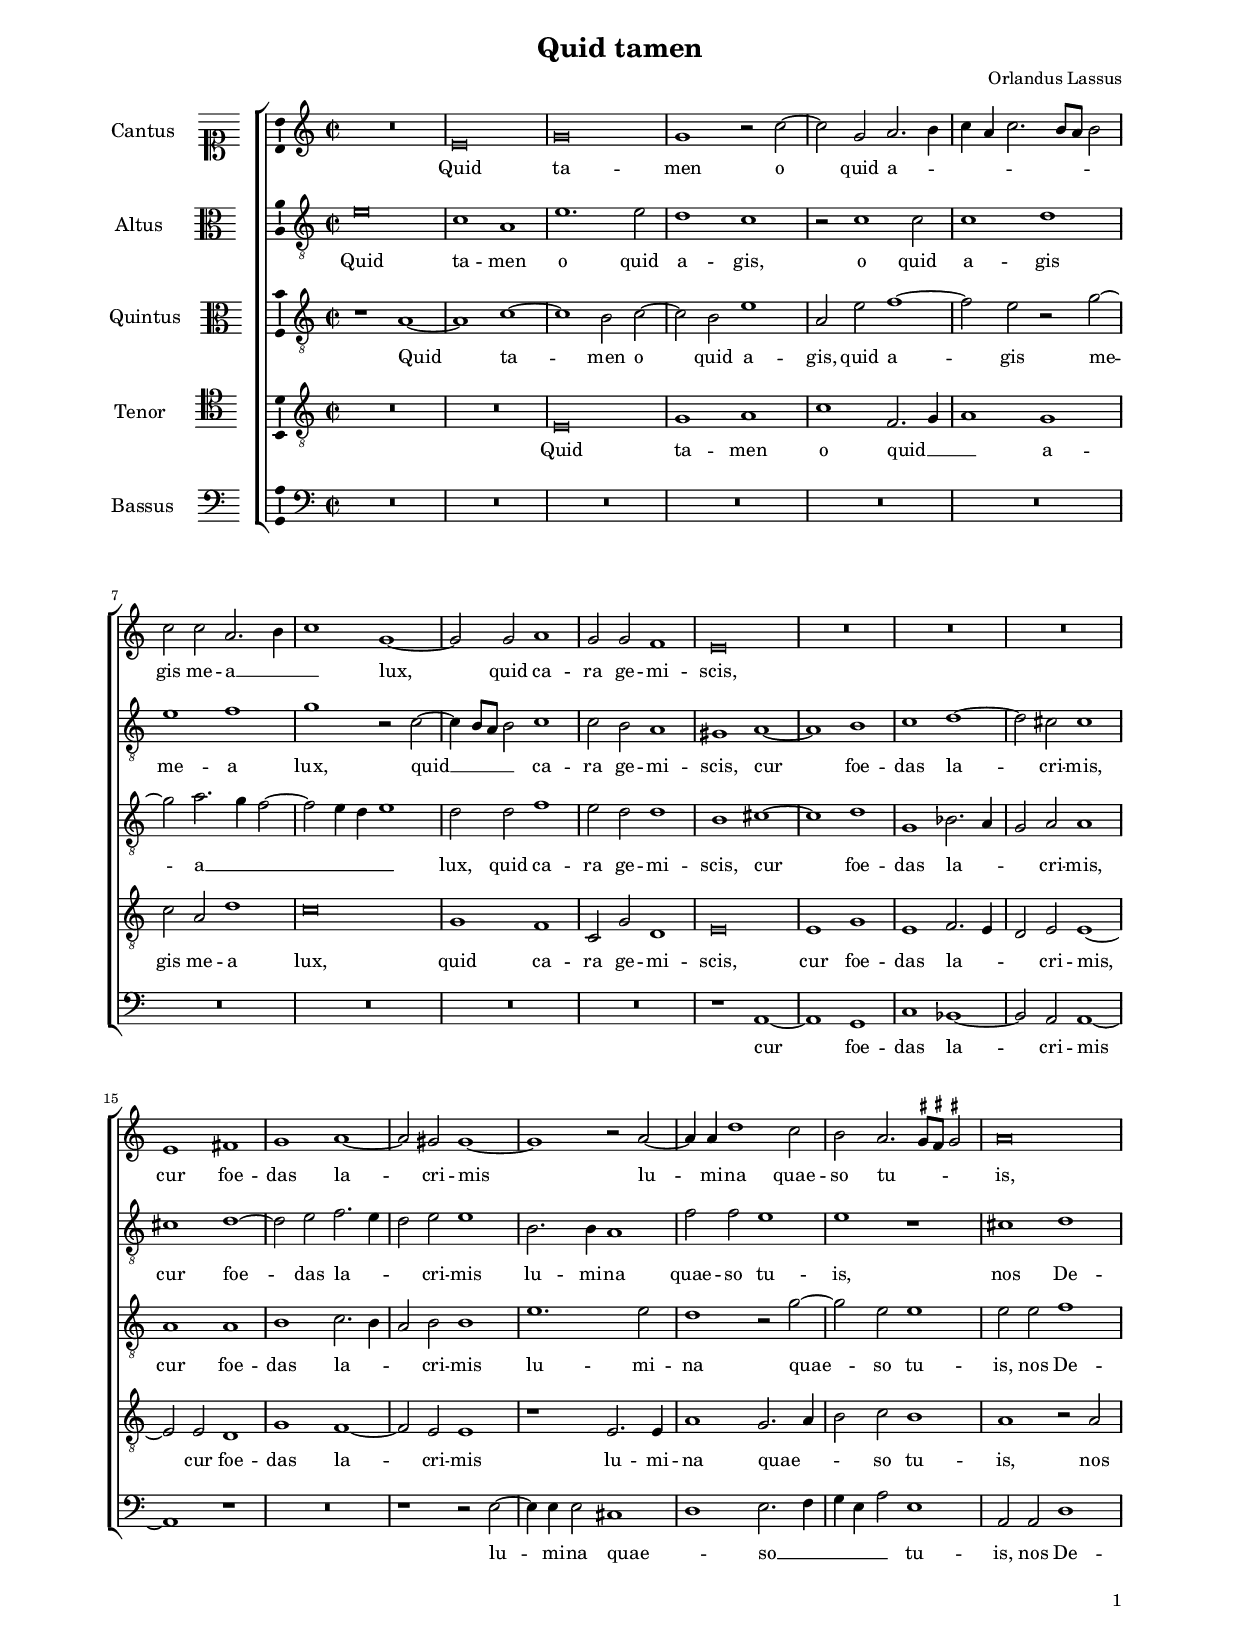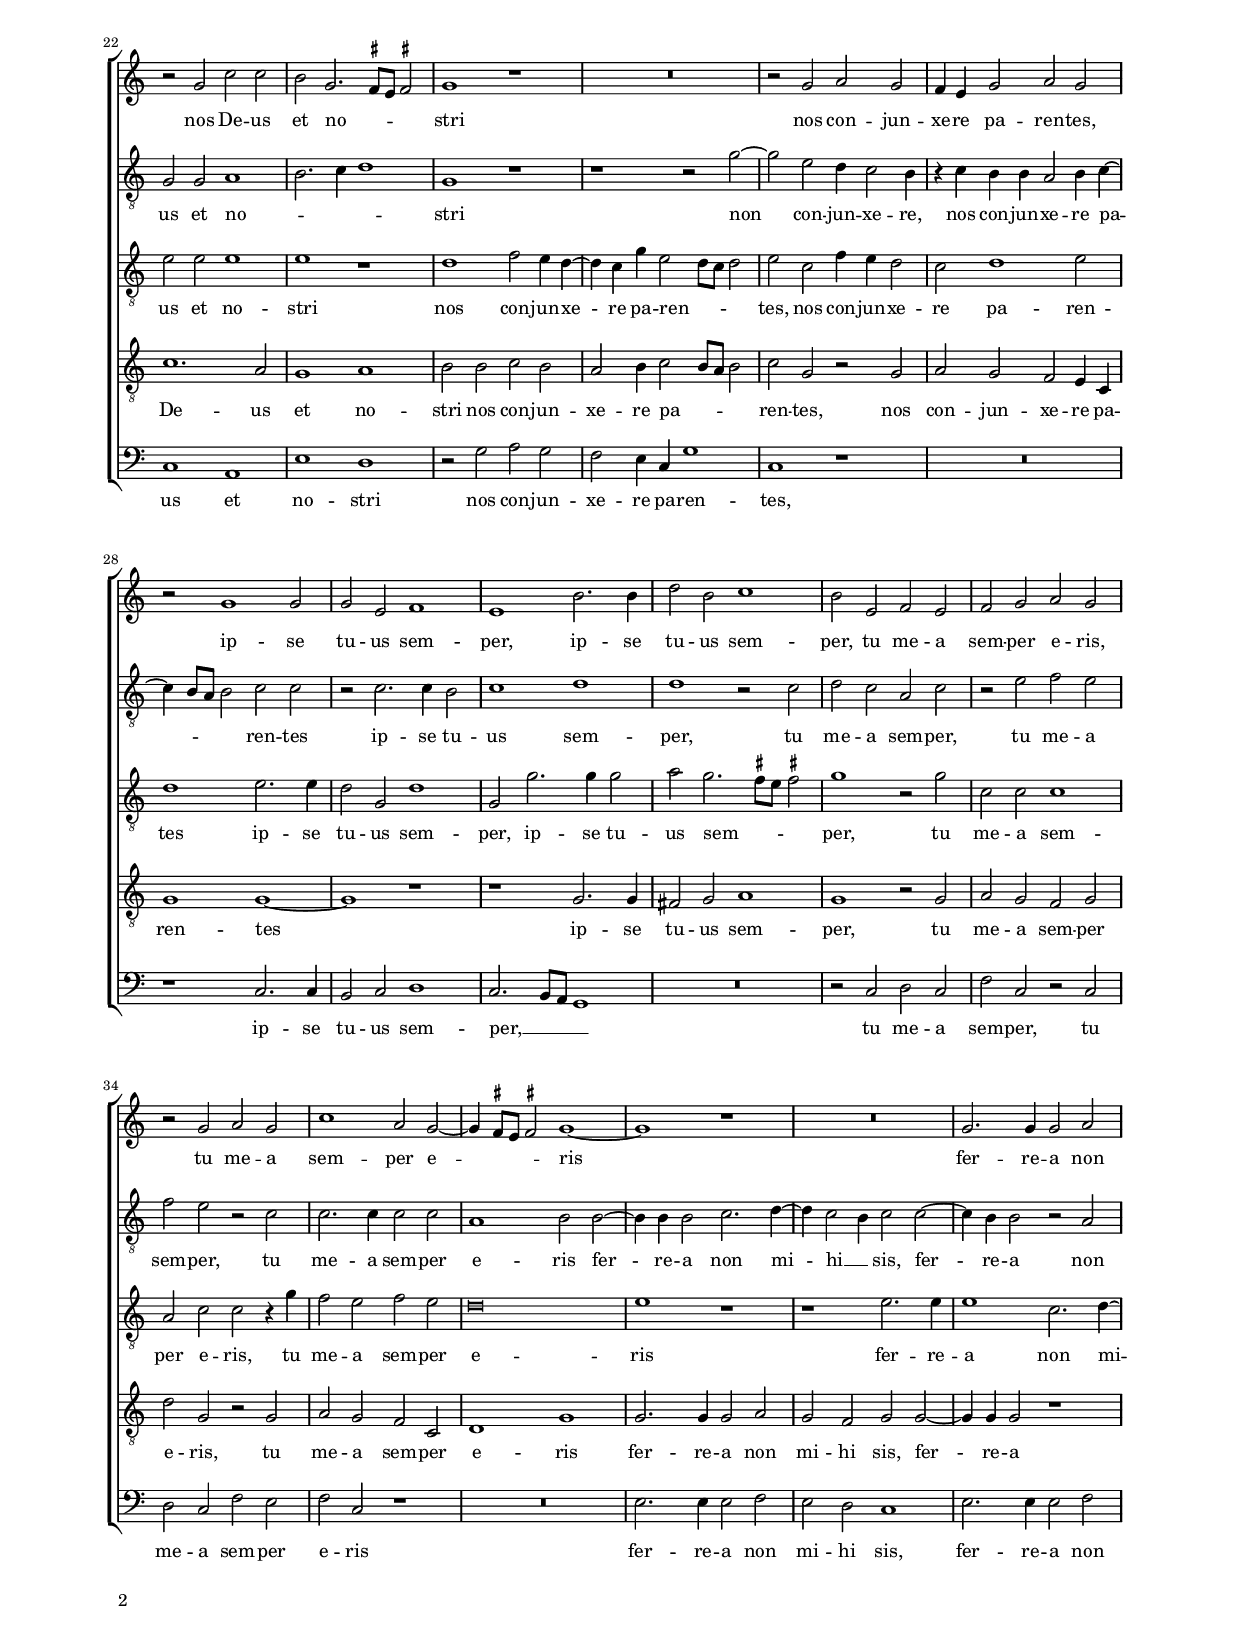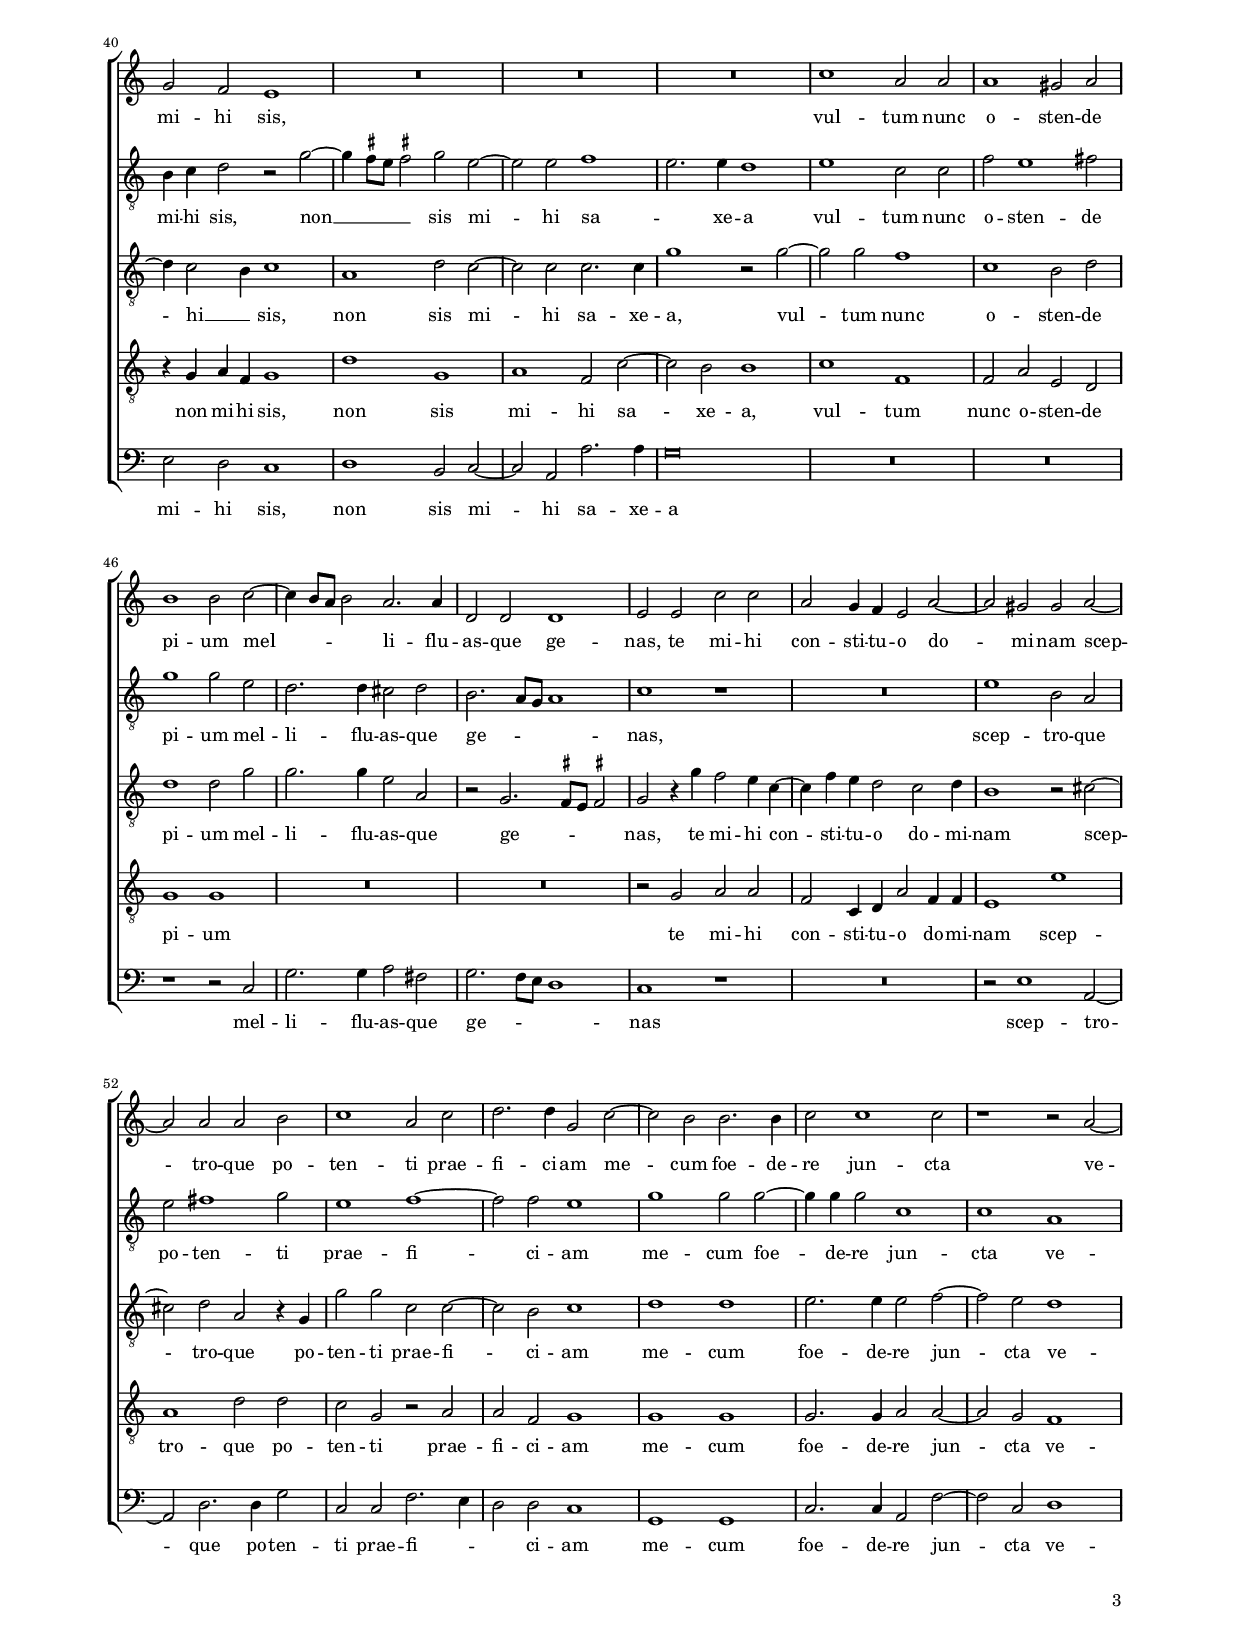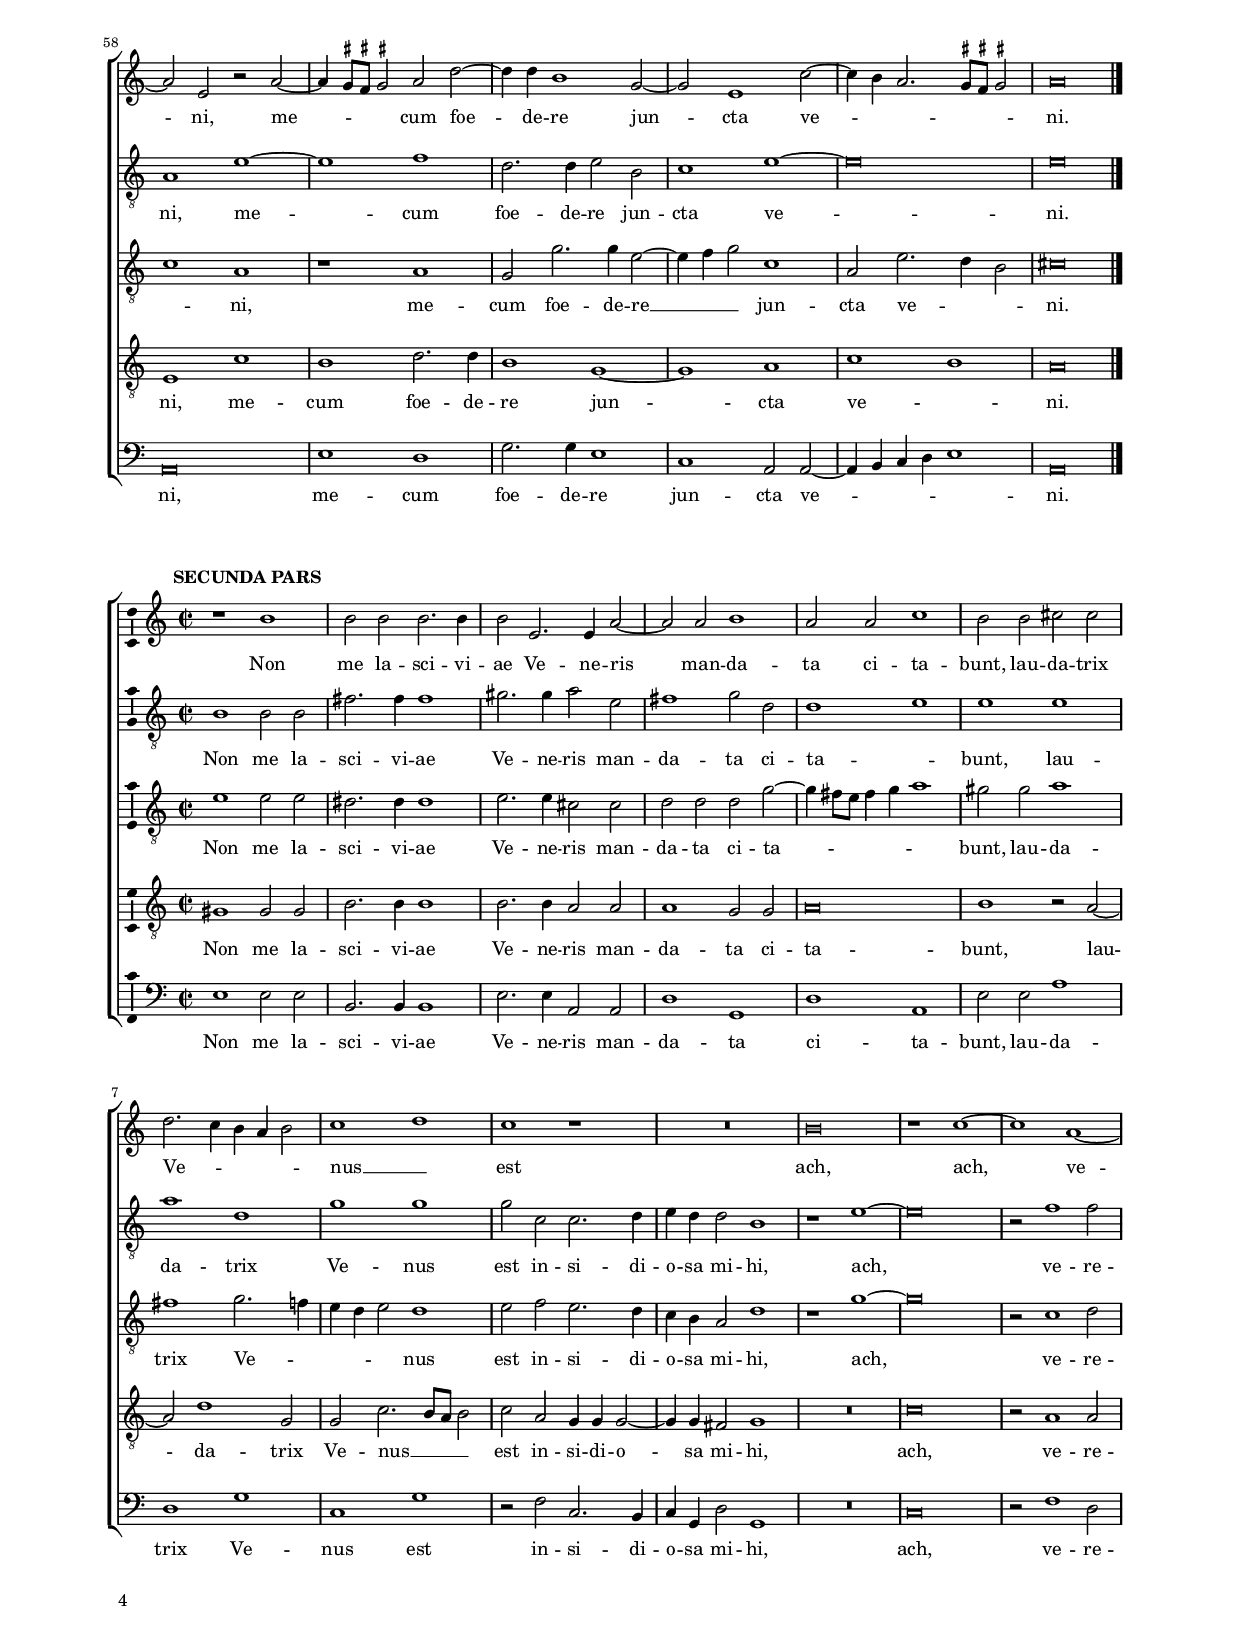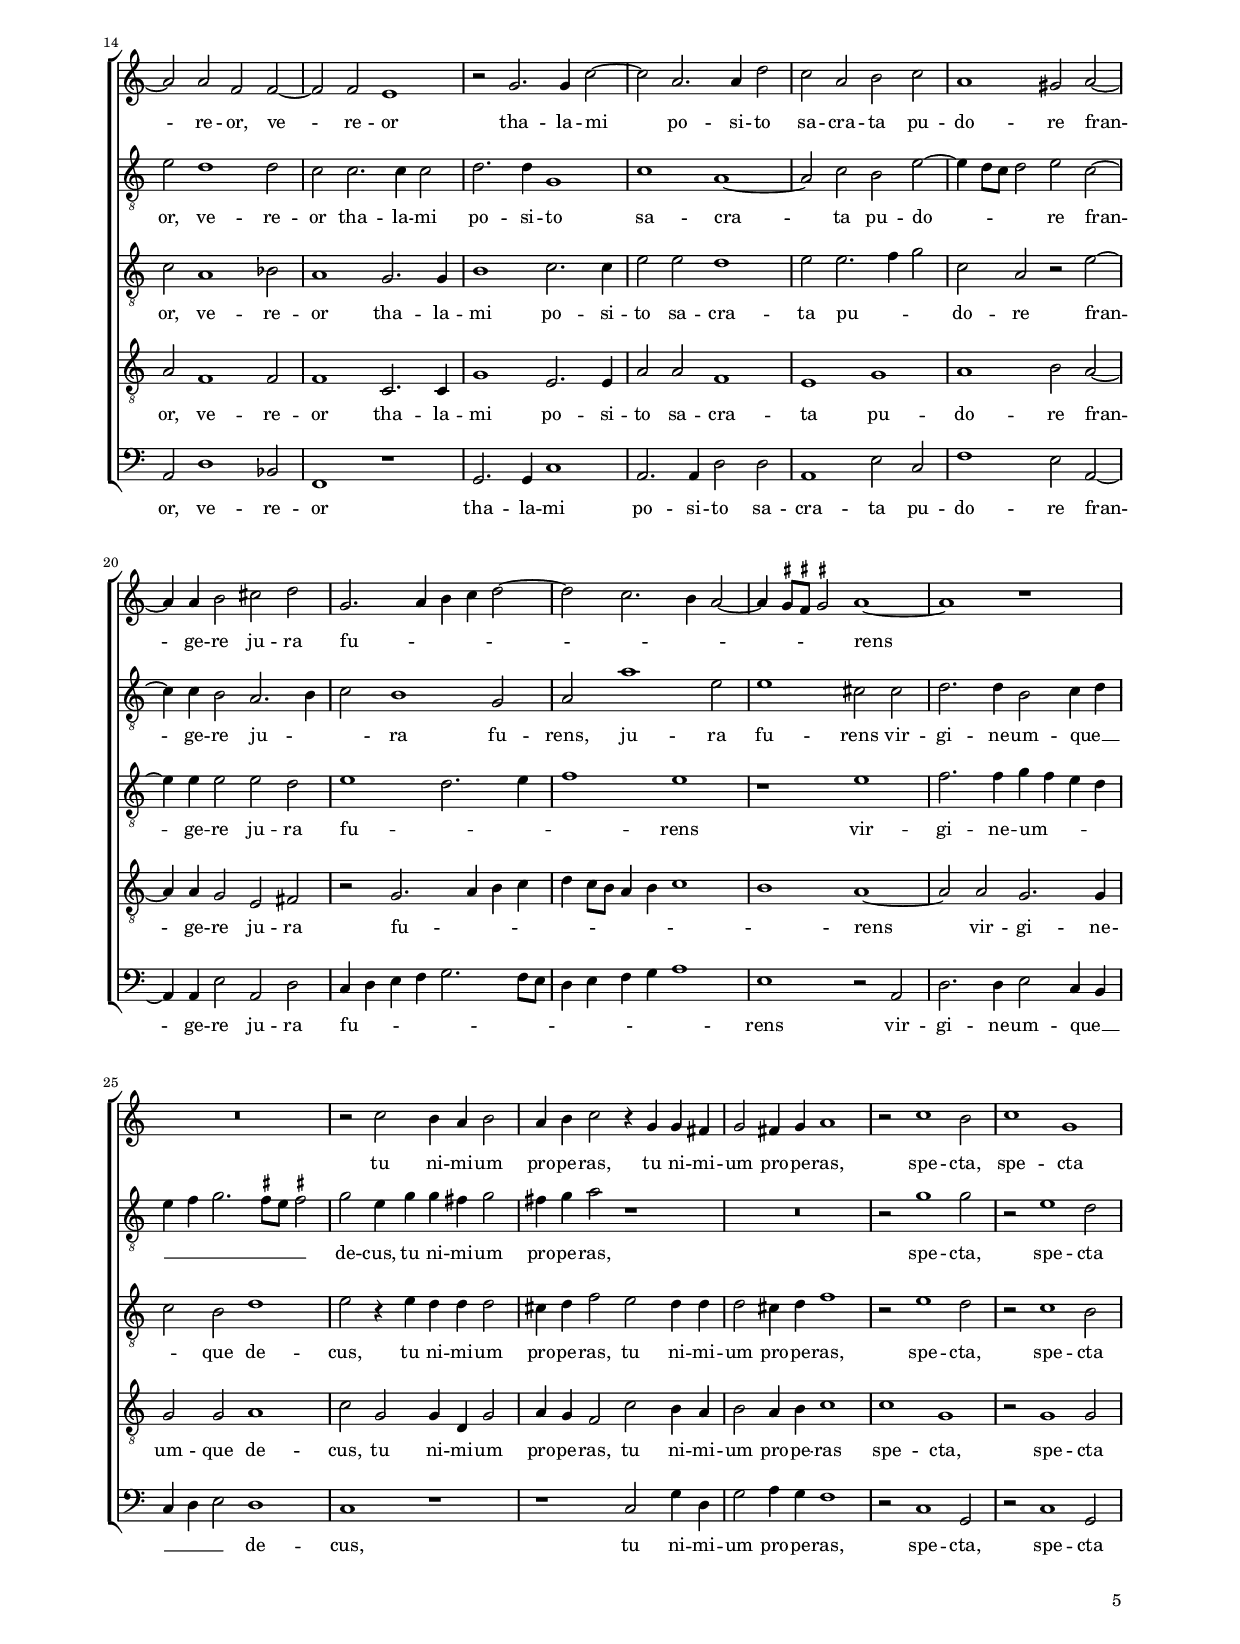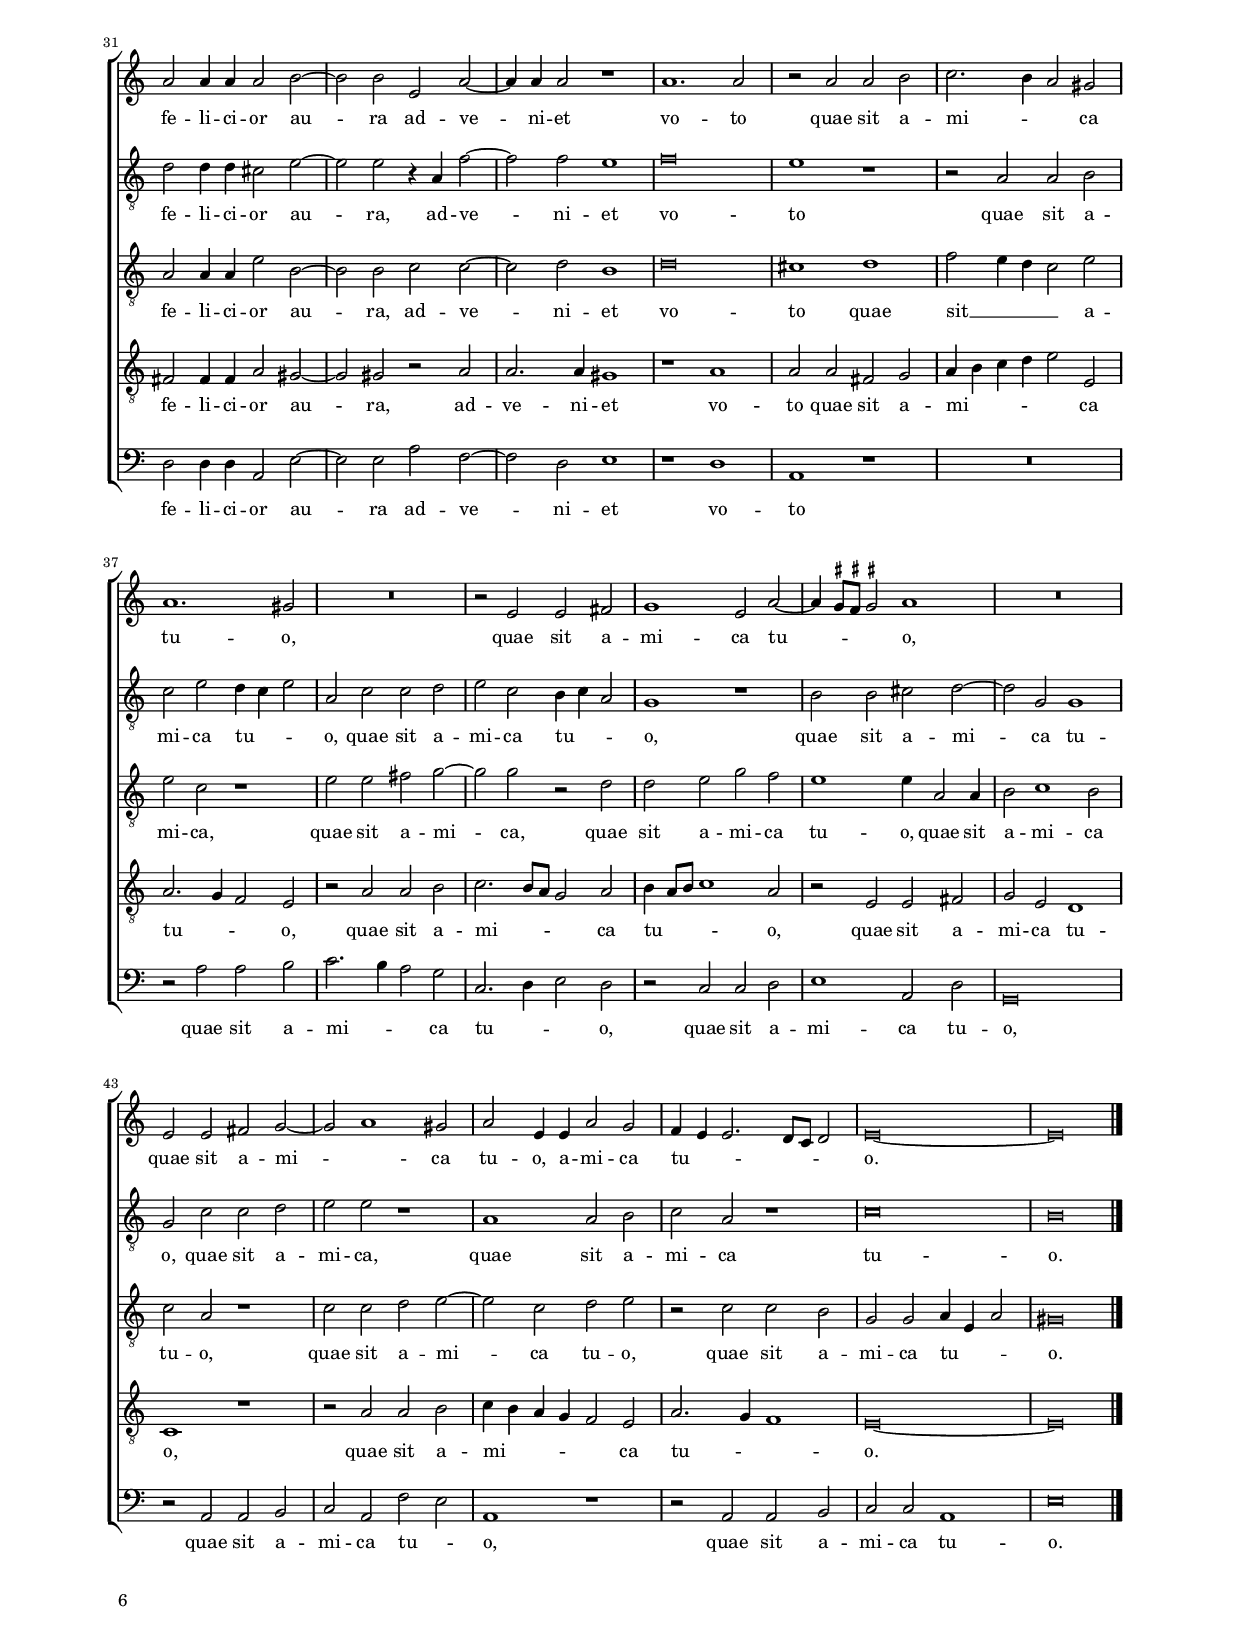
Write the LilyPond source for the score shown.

\header
{
  title="Quid tamen"
  composer=\markup { \column { "Orlandus Lassus" \vspace #0.5 } }
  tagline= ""
}

\version "2.24.0"
\include "deutsch.ly"
#(set-global-staff-size 15)
% #(set-default-paper-size "letter")
#(ly:set-option 'point-and-click #f)

	
	ficta = { \once \set suggestAccidentals = ##t }
	
	forget = #(define-music-function (music) (ly:music?) #{
		\accidentalStyle forget
		$music
		\accidentalStyle default
		#})



\paper
	{
	top-margin = 1.8 \cm
	bottom-margin = 1.2 \cm
	left-margin = 2 \cm
	right-margin = 2 \cm
	ragged-bottom = ##f
	ragged-last-bottom = ##f
	print-page-number = ##f
	score-system-spacing = #'((basic-distance . 16) (minimum-distance . 14) (padding . 5) (strechability . 150))
	system-system-spacing = #'((basic-distance . 16) (minimum-distance . 14) (padding . 5) (strechability . 150))
	oddFooterMarkup=\markup   \fill-line { "" \fromproperty #'page:page-number-string }
	evenFooterMarkup=\markup  \fill-line { \fromproperty #'page:page-number-string "" }
	last-bottom-spacing = #'((basic-distance . 12) (minimum-distance . 7) (padding . 4))
	systems-per-page = 3
%	min-systems-per-page = 3
	}

global = {
	\key c \major
	\time 2/2 \set Score.measureLength = #(ly:make-moment 2/1)
	\skip 1*2*63 \bar "|."
	}
	

incipitcantus = \markup { \score {
	{
	\set Staff.instrumentName = \markup { \fontsize #1 "Cantus" }
	\key c \major
	\clef soprano
	s4 \bar ""
	}
	\layout  {
	raggedright = ##t
	indent = 1.8 \cm
	line-width = 2.5 \cm
	\context { \Staff \remove Time_signature_engraver }
	\override Staff.Clef.Y-extent = #'(0 . 0)
	}} \hspace #1 }
      
      
incipitaltus = \markup { \score {
	{
	\set Staff.instrumentName = \markup { \fontsize #1 "Altus" }
	\key c \major
	\clef alto
	s4 \bar ""
	}
	\layout  {
	raggedright = ##t
	indent = 1.8 \cm
	line-width = 2.5 \cm
	\context { \Staff \remove Time_signature_engraver }
	\override Staff.Clef.Y-extent = #'(0 . 0)
	}} \hspace #1 }

	  
incipitquintus = \markup { \score {
	{
	\set Staff.instrumentName = \markup { \fontsize #1 "Quintus" }
	\key c \major
	\clef alto
	s4 \bar ""
	}
	\layout  {
	raggedright = ##t
	indent = 1.8 \cm
	line-width = 2.5 \cm
	\context { \Staff \remove Time_signature_engraver }
	\override Staff.Clef.Y-extent = #'(0 . 0)
	}} \hspace #1 }
      

incipittenor = \markup { \score {
	{
	\set Staff.instrumentName = \markup { \fontsize #1 "Tenor" }
	\key c \major
	\clef tenor
	s4 \bar ""
	}
	\layout  {
	raggedright = ##t
	indent = 1.8 \cm
	line-width = 2.5 \cm
	\context { \Staff \remove Time_signature_engraver }
	\override Staff.Clef.Y-extent = #'(0 . 0)
	}} \hspace #1 }
      

      
incipitbassus = \markup { \score {
	{
	\set Staff.instrumentName = \markup { \fontsize #1 "Bassus" }
	\key c \major
	\clef bass
	s4 \bar ""
	}
	\layout  {
	raggedright = ##t
	indent = 1.8 \cm
	line-width = 2.5 \cm
	\context { \Staff \remove Time_signature_engraver }
	\override Staff.Clef.Y-extent = #'(0 . 0)
	}} \hspace #1 }


cantus =  \relative c''
	{
	R\breve
	e,\breve
	g\breve
	g1 r2 c~
%5
	c2 g a2. h4 |
	c4 a c2. h8 a h2
	c2 c a2. h4
	c1 g~
	g2 g a1
%10
	g2 g f1 |
	e\breve
	R\breve
	R\breve
	R\breve
%15
	e1 fis |
	g1 a~
	a2 gis gis1~
	gis1 r2 a~
	a4 a d1 c2
%20
	h2 a2. \ficta gis8 \ficta fis \ficta gis!2 |
	a\breve
	r2 g c c
	h2 g2. \ficta fis8 e \ficta fis!2
	g1 r
%25
	R\breve |
	r2 g a g
	f4 e g2 a g
	r2 g1 g2
	g2 e f1
%30
	e1 h'2. h4 |
	d2 h c1
	h2 e, f e
	f2 g a g
	r2 g a g
%35
	c1 a2 g~ |
	g4 \ficta fis8 e \ficta fis!2 g1~
	g1 r
	R\breve
	g2. g4 g2 a
%40
	g2 f e1 |
	R\breve
	R\breve
	R\breve
	c'1 a2 a
%45
	a1 gis2 a |
	h1 h2 c~
	c4 h8 a h2 a2. a4
	d,2 d d1
	e2 e c' c
%50
	a2 g4 f e2 a~ |
	a2 gis gis a~
	a2 a a h
	c1 a2 c
	d2. d4 g,2 c~
%55
	c2 h h2. h4 |
	c2 c1 c2
	r1 r2 a~
	a2 e r a~
	a4 \ficta gis8 \ficta fis \ficta gis!2 a d~
%60
	d4 d h1 g2~ |
	g2 e1 c'2~
	c4 h a2. \ficta gis8 \ficta fis \ficta gis!2
	a\breve |
	}


altus =  \relative c'
	{
	e\breve
	c1 a
	e'1. e2
	d1 c
%5
	r2 c1 c2 |
	c1 d
	e1 f
	g1 r2 c,~
	c4 h8 a h2 c1
%10
	c2 h a1 |
	gis1 a~
	a1 h
	c1 d~
	d2 cis cis1
%15
	cis1 d~ |
	d2 e f2. e4
	d2 e e1
	h2. h4 a1
	f'2 f e1
%20
	e1 r |
	cis1 d
	g,2 g a1
	h2. c4 d1
	g,1 r
%25
	r1 r2 g'~ |
	g2 e d4 c2 h4
	r4 c h h a2 h4 c~
	c4 h8 a h2 c c
	r2 c2. c4 h2
%30
	c1 d |
	d1 r2 c
	d2 c a c
	r2 e f e
	f2 e r c
%35
	c2. c4 c2 c |
	a1 h2 h~
	h4 h h2 c2. d4~
	d4 c2 h4 c2 c~
	c4 h h2 r a
%40
	h4 c d2 r g~ |
	g4 \ficta fis8 e \ficta fis!2 g e~
	e2 e f1
	e2. e4 d1
	e1 c2 c
%45
	f2 e1 fis2 |
	g1 g2 e
	d2. d4 cis2 d
	h2. a8 g a1
	c1 r
%50
	R\breve |
	e1 h2 a
	e'2 fis1 g2
	e1 f~
	f2 f e1
%55
	g1 g2 g~ |
	g4 g g2 c,1
	c1 a
	a1 e'~
	e1 f
%60
	d2. d4 e2 h |
	c1 e~
	e\breve
	e\breve |
	}


quintus =  \relative c'
	{
	r1 a~
	a1 c~
	c1 h2 c~
	c2 h e1
%5
	a,2 e' f1~ |
	f2 e r g~
	g2 a2. g4 f2~
	f2 e4 d e1
	d2 d f1
%10
	e2 d d1 |
	h1 cis~
	cis1 d
	g,1 b2. a4
	g2 a a1
%15
	a1 a |
	h1 c2. h4
	a2 h h1
	e1. e2
	d1 r2 g~
%20
	g2 e e1 |
	e2 e f1
	e2 e e1
	e1 r
	d1 f2 e4 d~
%25
	d4 c g' e2 d8 c d2 |
	e2 c f4 e d2
	c2 d1 e2
	d1 e2. e4
	d2 g, d'1
%30
	g,2 g'2. g4 g2 |
	a2 g2. \ficta fis8 e \ficta fis!2
	g1 r2 g
	c,2 c c1
	a2 c c r4 g'
%35
	f2 e f2 e |
	d\breve
	e1 r
	r1 e2. e4
	e1 c2. d4~
%40
	d4 c2 h4 c1 |
	a1 d2 c~
	c2 c c2. c4
	g'1 r2 g~
	g2 g f1
%45
	c1 h2 d |
	d1 d2 g
	g2. g4 e2 a,
	r2 g2. \ficta fis8 e \ficta fis!2
	g2 r4 g' f2 e4 c~
%50
	c4 f e d2 c d4 |
	h1 r2 cis~
	cis2 d a r4 g
	g'2 g c, c~
	c2 h c1
%55
	d1 d |
	e2. e4 e2 f~
	f2 e d1
	c1 a
	r1 a
%60
	g2 g'2. g4 e2~ |
	e4 f g2 c,1
	a2 e'2. d4 h2
	cis\breve |
	}


tenor  =  \relative c'
	{
	R\breve
	R\breve
	e,\breve
	g1 a
%5
	c1 f,2. g4 |
	a1 g
	c2 a d1
	c\breve
	g1 f
%10
	c2 g' d1 |
	e\breve
	e1 g
	e1 f2. e4
	d2 e e1~
%15
	e2 e d1 |
	g1 f~
	f2 e e1
	r1 e2. e4
	a1 g2. a4
%20
	h2 c h1 |
	a1 r2 a
	c1. a2
	g1 a
	h2 h c h
%25
	a2 h4 c2 h8 a h2 |
	c2 g r g
	a2 g f e4 c
	g'1 g~
	g1 r
%30
	r1 g2. g4 |
	fis2 g a1
	g1 r2 g
	a2 g f g
	d'2 g, r g
%35
	a2 g f c |
	d1 g
	g2. g4 g2 a
	g2 f g g~
	g4 g g2 r1
%40
	r4 g a f g1 |
	d'1 g,
	a1 f2 c'~
	c2 h h1
	c1 f,
%45
	f2 a e d |
	g1 g
	R\breve
	R\breve
	r2 g a a
%50
	f2 c4 d a'2 f4 f |
	e1 e'
	a,1 d2 d
	c2 g r a
	a2 f g1
%55
	g1 g |
	g2. g4 a2 a~
	a2 g f1
	e1 c'
	h1 d2. d4
%60
	h1 g~ |
	g1 a
	c1 h
	a\breve |
	}


bassus  =  \relative c
	{
	R\breve
	R\breve
	R\breve
	R\breve
%5
	R\breve |
	R\breve
	R\breve
	R\breve
	R\breve
%10
	R\breve |
	r1 a~
	a1 g
	c1 b~
	b2 a a1~
%15
	a1 r |
	R\breve
	r1 r2 e'~
	e4 e e2 cis1
	d1 e2. f4
%20
	g4 e a2 e1 |
	a,2 a d1
	c1 a
	e'1 d
	r2 g a g
%25
	f2 e4 c g'1 |
	c,1 r
	R\breve
	r1 c2. c4
	h2 c d1
%30
	c2. h8 a g1 |
	R\breve
	r2 c d c
	f2 c r c
	d2 c f e
%35
	f2 c r1 |
	R\breve
	e2. e4 e2 f
	e2 d c1
	e2. e4 e2 f
%40
	e2 d c1 |
	d1 h2 c~
	c2 a a'2. a4
	g\breve
	R\breve
%45
	R\breve |
	r1 r2 c,
	g'2. g4 a2 fis
	g2. f8 e d1
	c1 r
%50
	R\breve |
	r2 e1 a,2~
	a2 d2. d4 g2
	c,2 c f2. e4
	d2 d c1
%55
	g1 g |
	c2. c4 a2 f'~
	f2 c d1
	a\breve
	e'1 d
%60
	g2. g4 e1 |
	c1 a2 a~
	a4 h c d e1
	a,\breve |
	}


lyricscantus = \lyricmode {
	Quid ta -- men o quid a -- _ _ _ _ _ _ _ gis me -- a __ _ _ lux,
	quid ca -- ra ge -- mi -- scis,
	cur foe -- das la -- cri -- mis
	lu -- mi -- na quae -- so tu -- _ _ _ is,
	nos De -- us et no -- _ _ _ stri
	nos con -- jun -- xe -- re pa -- ren -- tes,
	ip -- se tu -- us sem -- per,
	ip -- se tu -- us sem -- per,
	tu me -- a sem -- per e -- ris,
	tu me -- a sem -- per e -- _ _ _ ris
	fer -- re -- a non mi -- hi sis,
	vul -- tum nunc o -- sten -- de pi -- um
	mel -- _ _ _ li -- flu -- as -- que ge -- nas,
	te mi -- hi con -- sti -- tu -- o do -- mi -- nam
	scep -- tro -- que po -- ten -- ti prae -- fi -- ci -- am
	me -- cum foe -- de -- re jun -- cta ve -- ni,
	me -- _ _ _ cum foe -- de -- re jun -- cta ve -- _ _ _ _ _ ni.
	}


lyricsaltus = \lyricmode {
	Quid ta -- men o quid a -- gis,
	o quid a -- gis
	me -- a lux,
	quid __ _ _ _ ca -- ra ge -- mi -- scis,
	cur foe -- das la -- cri -- mis,
	cur foe -- das la -- _ _ cri -- mis
	lu -- mi -- na quae -- so tu -- is,
	nos De -- us et no -- _ _ _ stri
	non con -- jun -- xe -- re,
	nos con -- jun -- xe -- re pa -- _ _ _ ren -- tes
	ip -- se tu -- us sem -- per,
	tu me -- a sem -- per,
	tu me -- a sem -- per,
	tu me -- a sem -- per e -- ris
	fer -- re -- a non mi -- hi __ _ sis,
	fer -- re -- a non mi -- hi sis,
	non __ _ _ _ sis mi -- hi sa -- _ xe -- a
	vul -- tum nunc o -- sten -- de pi -- um
	mel -- li -- flu -- as -- que ge -- _ _ _ nas,
	scep -- tro -- que po -- ten -- ti prae -- fi -- ci -- am
	me -- cum foe -- de -- re jun -- cta ve -- ni,
	me -- cum foe -- de -- re jun -- cta ve -- ni.
	}


lyricsquintus = \lyricmode {
	Quid ta -- men o quid a -- gis,
	quid a -- gis
	me -- a __ _ _ _ _ _ lux,
	quid ca -- ra ge -- mi -- scis,
	cur foe -- das la -- _ _ cri -- mis,
	cur foe -- das la -- _ _ cri -- mis
	lu -- mi -- na quae -- so tu -- is,
	nos De -- us et no -- stri
	nos con -- jun -- xe -- re pa -- ren -- _ _ _ tes,
	nos con -- jun -- xe -- re pa -- ren -- tes
	ip -- se tu -- us sem -- per,
	ip -- se tu -- us sem -- _ _ _ per,
	tu me -- a sem -- per e -- ris,
	tu me -- a sem -- per e -- ris
	fer -- re -- a non mi -- hi __ _ sis,
	non sis mi -- hi sa -- xe -- a,
	vul -- tum nunc o -- sten -- de pi -- um
	mel -- li -- flu -- as -- que ge -- _ _ _ nas,
	te mi -- hi con -- sti -- tu -- o do -- mi -- nam
	scep -- tro -- que po -- ten -- ti prae -- fi -- ci -- am
	me -- cum foe -- de -- re jun -- cta ve -- _ ni,
	me -- cum foe -- de -- re __ _ _ jun -- cta ve -- _ _ ni.
	}


lyricstenor = \lyricmode {
	Quid ta -- men o quid __ _ _ a -- gis me -- a lux,
	quid ca -- ra ge -- mi -- scis,
	cur foe -- das la -- _ _ cri -- mis,
	cur foe -- das la -- cri -- mis
	lu -- mi -- na quae -- _ _ so tu -- is,
	nos De -- us et no -- stri
	nos con -- jun -- xe -- re pa -- _ _ _ ren -- tes,
	nos con -- jun -- xe -- re pa -- ren -- tes
	ip -- se tu -- us sem -- per,
	tu me -- a sem -- per e -- ris,
	tu me -- a sem -- per e -- ris
	fer -- re -- a non mi -- hi sis,
	fer -- re -- a non mi -- hi sis,
	non sis mi -- hi sa -- xe -- a,
	vul -- tum nunc o -- sten -- de pi -- um
	te mi -- hi con -- sti -- tu -- o do -- mi -- nam
	scep -- tro -- que po -- ten -- ti prae -- fi -- ci -- am
	me -- cum foe -- de -- re jun -- cta ve -- ni,
	me -- cum foe -- de -- re jun -- cta ve -- _ ni.
	}


lyricsbassus = \lyricmode {
	cur foe -- das la -- cri -- mis
	lu -- mi -- na quae -- _ so __ _ _ _ _ tu -- is,
	nos De -- us et no -- stri
	nos con -- jun -- xe -- re pa -- ren -- tes,
	ip -- se tu -- us sem -- per, __ _ _ _
	tu me -- a sem -- per,
	tu me -- a sem -- per e -- ris
	fer -- re -- a non mi -- hi sis,
	fer -- re -- a non mi -- hi sis,
	non sis mi -- hi sa -- xe -- a
	mel -- li -- flu -- as -- que ge -- _ _ _ nas
	scep -- tro -- que po -- ten -- ti prae -- fi -- _ _ ci -- am
	me -- cum foe -- de -- re jun -- cta ve -- ni,
	me -- cum foe -- de -- re jun -- cta ve -- _ _ _ _ ni.
	}


\score
{  
	\transpose c c {
	\new ChoirStaff \with { \override StaffGrouper.staff-staff-spacing.basic-distance = #12 }
	<<

	\new Staff << \global
	\new Voice="v1" {
		\set Staff.instrumentName=\incipitcantus
		\set Staff.midiInstrument = "reed organ"
		\clef violin
		\cantus }
	\new Lyrics \lyricsto "v1" {\lyricscantus }
	>>


	\new Staff << \global
	\new Voice="v2" {
		\set Staff.instrumentName=\incipitaltus
		\set Staff.midiInstrument = "reed organ"
		\clef "G_8" 
		\altus}
	\new Lyrics \lyricsto "v2" {\lyricsaltus }
	>>


	\new Staff << \global
	\new Voice="v5" {
		\set Staff.instrumentName=\incipitquintus
		\set Staff.midiInstrument = "reed organ"
		\clef "G_8"
		\quintus}
	\new Lyrics \lyricsto "v5" {\lyricsquintus }
	>>


	\new Staff << \global
	\new Voice="v3" {
		\set Staff.instrumentName=\incipittenor
		\set Staff.midiInstrument = "reed organ"
		\clef "G_8"
		\tenor }
	\new Lyrics \lyricsto "v3" {\lyricstenor }
	>>


	\new Staff << \global
	\new Voice="v4" {
		\set Staff.instrumentName=\incipitbassus
		\set Staff.midiInstrument = "reed organ"
		\clef bass
		\bassus }
	\new Lyrics \lyricsto "v4" {\lyricsbassus}
	>>

	>>
	} % transpose

	\layout
	{
	indent = 2.5 \cm
	\context { \Staff \override TimeSignature.break-visibility = #end-of-line-invisible }
	\context { \Lyrics \override VerticalAxisGroup.nonstaff-relatedstaff-spacing.padding = #1.4 }
	\context { \Staff \consists Ambitus_engraver }
	\context { \Score \override BarNumber.padding = #2 }
	\context { \Voice \override NoteHead.style = #'baroque }
	}


\midi
	{
    	\tempo 2 = 90
	}

}

%%%%%%%%%%%%%%%%%%%%  SECUNDA PARS %%%%%%%%%%%%%%%%%%%%


global = {
	\key c \major
	\time 2/2 \set Score.measureLength = #(ly:make-moment 2/1)
	\skip 1*2*48 \bar "|."
	}


cantus =  \relative c''
	{
	r1 h
	h2 h h2. h4
	h2 e,2. e4 a2~
	a2 a h1
%5
	a2 a c1 |
	h2 h cis cis
	d2. c4 h a h2
	c1 d
	c1 r
%10
	R\breve |
	h\breve
	r1 c~
	c1 a~
	a2 a f f~
%15
	f2 f e1 |
	r2 g2. g4 c2~
	c2 a2. a4 d2
	c2 a h c
	a1 gis2 a~
%20
	a4 a h2 cis d |
	g,2. a4 h c d2~
	d2 c2. h4 a2~
	a4 \ficta gis8 \ficta fis \ficta gis!2 a1~
	a1 r
%25
	R\breve |
	r2 c h4 a h2
	a4 h c2 r4 g g fis
	g2 fis4 g a1
	r2 c1 h2
%30
	c1 g |
	a2 a4 a a2 h~
	h2 h e, a~
	a4 a a2 r1
	a1. a2
%35
	r2 a a h |
	c2. h4 a2 gis
	a1. gis2
	R\breve
	r2 e e fis
%40
	g1 e2 a~ |
	a4 \ficta gis8 \ficta fis \ficta gis!2 a1
	R\breve
	e2 e fis g~
	g2 a1 gis2
%45
	a2 e4 e a2 g |
	f4 e e2. d8 c d2
	e\breve~
	e\breve |
	}


altus =  \relative c'
	{
	h1 h2 h
	fis'2. fis4 fis1
	gis2. gis4 a2 e
	fis1 g2 d
%5
	d1 e |
	e1 e
	a1 d,
	g1 g
	g2 c, c2. d4
%10
	e4 d d2 h1 |
	r1 e~
	e\breve
	r2 f1 f2
	e2 d1 d2
%15
	c2 c2. c4 c2 |
	d2. d4 g,1
	c1 a~
	a2 c h e~
	e4 d8 c d2 e c~
%20
	c4 c h2 a2. h4 |
	c2 h1 g2
	a2 a'1 e2
	e1 cis2 cis
	d2. d4 h2 c4 d
%25
	e4 f g2. \ficta fis8 e \ficta fis!2 |
	g2 e4 g g fis g2
	fis4 g a2 r1
	R\breve
	r2 g1 g2
%30
	r2 e1 d2 |
	d2 d4 d cis2 e~
	e2 e r4 a, f'2~
	f2 f e1
	f\breve
%35
	e1 r |
	r2 a, a h
	c2 e d4 c e2
	a,2 c c d
	e2 c h4 c a2
%40
	g1 r |
	h2 h cis d~
	d2 g, g1
	g2 c c d
	e2 e r1
%45
	a,1 a2 h |
	c2 a r1
	c\breve
	h\breve |
	}


quintus =  \relative c'
	{
	e1 e2 e
	dis2. dis4 dis1
	e2. e4 cis2 cis
	d2 d d g~
%5
	g4 fis8 e fis4 g a1 |
	gis2 gis a1
	fis1 g2. f4
	e4 d e2 d1
	e2 f e2. d4
%10
	c4 h a2 d1 |
	r1 g~
	g\breve
	r2 c,1 d2
	c2 a1 b2
%15
	a1 g2. g4 |
	h1 c2. c4
	e2 e d1
	e2 e2. f4 g2
	c,2 a r e'~
%20
	e4 e e2 e d |
	e1 d2. e4
	f1 e
	r1 e
	f2. f4 g f e d
%25
	c2 h d1 |
	e2 r4 e d d d2
	cis4 d f2 e d4 d
	d2 cis4 d f1
	r2 e1 d2
%30
	r2 c1 h2 |
	a2 a4 a e'2 h~
	h2 h c c~
	c2 d h1
	d\breve
%35
	cis1 d |
	f2 e4 d c2 e
	e2 c r1
	e2 e fis g~
	g2 g r d
%40
	d2 e g f |
	e1 e4 a,2 a4
	h2 c1 h2
	c2 a r1
	c2 c d e~
%45
	e2 c d e |
	r2 c c h
	g2 g a4 e a2
	gis\breve |
	}


tenor  =  \relative c'
	{
	gis1 gis2 gis
	h2. h4 h1
	h2. h4 a2 a
	a1 g2 g
%5
	a\breve |
	h1 r2 a~
	a2 d1 g,2
	g2 c2. h8 a h2
	c2 a g4 g g2~
%10
	g4 g fis2 g1 |
	R\breve
	c\breve
	r2 a1 a2
	a2 f1 f2
%15
	f1 c2. c4 |
	g'1 e2. e4
	a2 a f1
	e1 g
	a1 h2 a~
%20
	a4 a g2 e fis |
	r2 g2. a4 h c
	d4 c8 h a4 h c1
	h1 a~
	a2 a g2. g4
%25
	g2 g a1 |
	c2 g g4 d g2
	a4 g f2 c' h4 a
	h2 a4 h c1
	c1 g
%30
	r2 g1 g2 |
	fis2 fis4 fis a2 gis~
	gis2 gis r a
	a2. a4 gis1
	r1 a
%35
	a2 a fis g |
	a4 h c d e2 e,
	a2. g4 f2 e
	r2 a a h
	c2. h8 a g2 a
%40
	h4 a8 h c1 a2 |
	r2 e e fis
	g2 e d1
	c1 r
	r2 a' a h
%45
	c4 h a g f2 e |
	a2. g4 f1
	e\breve ~
	e\breve |
	}


bassus  =  \relative c
	{
	e1 e2 e
	h2. h4 h1
	e2. e4 a,2 a
	d1 g,
%5
	d'1 a |
	e'2 e a1
	d,1 g
	c,1 g'
	r2 f c2. h4
%10
	c4 g d'2 g,1 |
	R\breve
	c\breve
	r2 f1 d2
	a2 d1 b2
%15
	f1 r |
	g2. g4 c1
	a2. a4 d2 d
	a1 e'2 c
	f1 e2 a,~
%20
	a4 a e'2 a, d |
	c4 d e f g2. f8 e
	d4 e f g a1
	e1 r2 a,
	d2. d4 e2 c4 h
%25
	c4 d e2 d1 |
	c1 r
	r1 c2 g'4 d
	g2 a4 g f1
	r2 c1 g2
%30
	r2 c1 g2 |
	d'2 d4 d a2 e'~
	e2 e a f~
	f2 d e1
	r1 d
%35
	a1 r |
	R\breve
	r2 a' a h
	c2. h4 a2 g
	c,2. d4 e2 d
%40
	r2 c c d |
	e1 a,2 d
	g,\breve
	r2 a a h
	c2 a f' e
%45
	a,1 r |
	r2 a a h
	c2 c a1
	e'\breve |
	}


lyricscantus = \lyricmode {
	Non me la -- sci -- vi -- ae Ve -- ne -- ris man -- da -- ta ci -- ta -- bunt,
	lau -- da -- trix Ve -- _ _ _ _ nus __ _ est
	ach, 
	ach, ve -- re -- or,
	ve -- re -- or tha -- la -- mi po -- si -- to sa -- cra -- ta pu -- do -- re
	fran -- ge -- re ju -- ra fu -- _ _ _ _ _ _ _ _ _ _ rens
	tu ni -- mi -- um pro -- pe -- ras,
	tu ni -- mi -- um pro -- pe -- ras,
	spe -- cta,
	spe -- cta
	fe -- li -- ci -- or au -- ra ad -- ve -- ni -- et vo -- to
	quae sit a -- mi -- _ _ ca tu -- o,
	quae sit a -- mi -- ca tu -- _ _ _ o,
	quae sit a -- mi -- _ ca tu -- o,
	a -- mi -- ca tu -- _ _ _ _ _ o.
	}


lyricsaltus = \lyricmode {
	Non me la -- sci -- vi -- ae Ve -- ne -- ris man -- da -- ta ci -- ta -- _ bunt,
	lau -- da -- trix Ve -- nus est in -- si -- di -- o -- sa mi -- hi,
	ach, ve -- re -- or,
	ve -- re -- or tha -- la -- mi po -- si -- to sa -- cra -- ta pu -- do -- _ _ _ re
	fran -- ge -- re ju -- _ _ ra fu -- rens,
	ju -- ra fu -- rens vir -- gi -- ne -- um -- que __ _ _ _ _ _ _ _ de -- cus,
	tu ni -- mi -- um pro -- pe -- ras,
	spe -- cta,
	spe -- cta
	fe -- li -- ci -- or au -- ra,
	ad -- ve -- ni -- et vo -- to
	quae sit a -- mi -- ca tu -- _ _ o,
	quae sit a -- mi -- ca tu -- _ _ o,
	quae sit a -- mi -- ca tu -- o,
	quae sit a -- mi -- ca,
	quae sit a -- mi -- ca tu -- o.
	}


lyricsquintus = \lyricmode {
	Non me la -- sci -- vi -- ae Ve -- ne -- ris man -- da -- ta ci -- ta -- _ _ _ _ _ bunt,
	lau -- da -- trix Ve -- _ _ _ _ nus est in -- si -- di -- o -- sa mi -- hi,
	ach, ve -- re -- or,
	ve -- re -- or tha -- la -- mi po -- si -- to sa -- cra -- ta pu -- _ _ do -- re
	fran -- ge -- re ju -- ra fu -- _ _ _ rens vir -- gi -- ne -- um -- _ _ _ _ que de -- cus,
	tu ni -- mi -- um pro -- pe -- ras,
	tu ni -- mi -- um pro -- pe -- ras,
	spe -- cta,
	spe -- cta
	fe -- li -- ci -- or au -- ra,
	ad -- ve -- ni -- et vo -- to
	quae sit __ _ _ _ a -- mi -- ca,
	quae sit a -- mi -- ca,
	quae sit a -- mi -- ca tu -- o,
	quae sit a -- mi -- ca tu -- o,
	quae sit a -- mi -- ca tu -- o,
	quae sit a -- mi -- ca tu -- _ _ o.
	}


lyricstenor = \lyricmode {
	Non me la -- sci -- vi -- ae Ve -- ne -- ris man -- da -- ta ci -- ta -- bunt,
	lau -- da -- trix Ve -- nus __ _ _ _ est in -- si -- di -- o -- sa mi -- hi,
	ach, ve -- re -- or,
	ve -- re -- or tha -- la -- mi po -- si -- to sa -- cra -- ta pu -- do -- re
	fran -- ge -- re ju -- ra fu -- _ _ _ _ _ _ _ _ _ _ rens vir -- gi -- ne -- um -- que de -- cus,
	tu ni -- mi -- um pro -- pe -- ras,
	tu ni -- mi -- um pro -- pe -- ras
	spe -- cta,
	spe -- cta
	fe -- li -- ci -- or au -- ra,
	ad -- ve -- ni -- et vo -- to
	quae sit a -- mi -- _ _ _ _ ca tu -- _ _ o,
	quae sit a -- mi -- _ _ _ ca tu -- _ _ _ o,
	quae sit a -- mi -- ca tu -- o,
	quae sit a -- mi -- _ _ _ _ ca tu -- _ _ o.
	}


lyricsbassus = \lyricmode {
	Non me la -- sci -- vi -- ae Ve -- ne -- ris man -- da -- ta ci -- ta -- bunt,
	lau -- da -- trix Ve -- nus est in -- si -- di -- o -- sa mi -- hi,
	ach, ve -- re -- or,
	ve -- re -- or tha -- la -- mi po -- si -- to sa -- cra -- ta pu -- do -- re
	fran -- ge -- re ju -- ra fu -- _ _ _ _ _ _ _ _ _ _ _ rens 
	vir -- gi -- ne -- um -- que __ _ _ _ _ de -- cus,
	tu ni -- mi -- um pro -- pe -- ras,
	spe -- cta,
	spe -- cta
	fe -- li -- ci -- or au -- ra ad -- ve -- ni -- et vo -- to
	quae sit a -- mi -- _ _ ca tu -- _ _ o,
	quae sit a -- mi -- ca tu -- o,
	quae sit a -- mi -- ca tu -- _ o,
	quae sit a -- mi -- ca tu -- o.
	}


\score
	{  
	\transpose c c {
	\new ChoirStaff \with { \override StaffGrouper.staff-staff-spacing.basic-distance = #12 }
	<<

	\new Staff <<\global
	\new Voice="v1" {
	  %\set Staff.instrumentName=Cantus
		\set Staff.midiInstrument = "reed organ"
		\clef violin
		\cantus }
	\new Lyrics \lyricsto "v1" {\lyricscantus }
	>>


	\new Staff << \global
	\new Voice="v2" {
	  %\set Staff.instrumentName=Altus
		\set Staff.midiInstrument = "reed organ"
		\clef "G_8" 
		\altus}
	\new Lyrics \lyricsto "v2" {\lyricsaltus }
	>>


	\new Staff << \global
	\new Voice="v5" {
	  %\set Staff.instrumentName=Quintus
		\set Staff.midiInstrument = "reed organ"
		\clef "G_8"
		\quintus}
	\new Lyrics \lyricsto "v5" {\lyricsquintus }
	>>


	\new Staff <<\global
	\new Voice="v3" {
	  %\set Staff.instrumentName=Tenor
		\set Staff.midiInstrument = "reed organ"
		\clef "G_8"
		\tenor }
	\new Lyrics \lyricsto "v3" {\lyricstenor }
	>>


	\new Staff <<\global
	\new Voice="v4" {
	  %\set Staff.instrumentName=Bassus
		\set Staff.midiInstrument = "reed organ"
		\clef bass
		\bassus }
	\new Lyrics \lyricsto "v4" {\lyricsbassus}
	>>
	
	>>
	} % transpose

	\layout
	{
	indent = 0 \cm
	\context { \Staff \override TimeSignature.break-visibility = #end-of-line-invisible }
	\context { \Lyrics \override VerticalAxisGroup.nonstaff-relatedstaff-spacing.padding = #1.4 }
	\context { \Staff \consists Ambitus_engraver }
	\context { \Score \override BarNumber.padding = #2 }
	\context { \Voice \override NoteHead.style = #'baroque }
	}

	\header { piece = \markup { \raise #2 \hspace # 7 \bold "SECUNDA PARS"} }

\midi
	{
    	\tempo 2 = 90
	}
	
	}

% EOF
